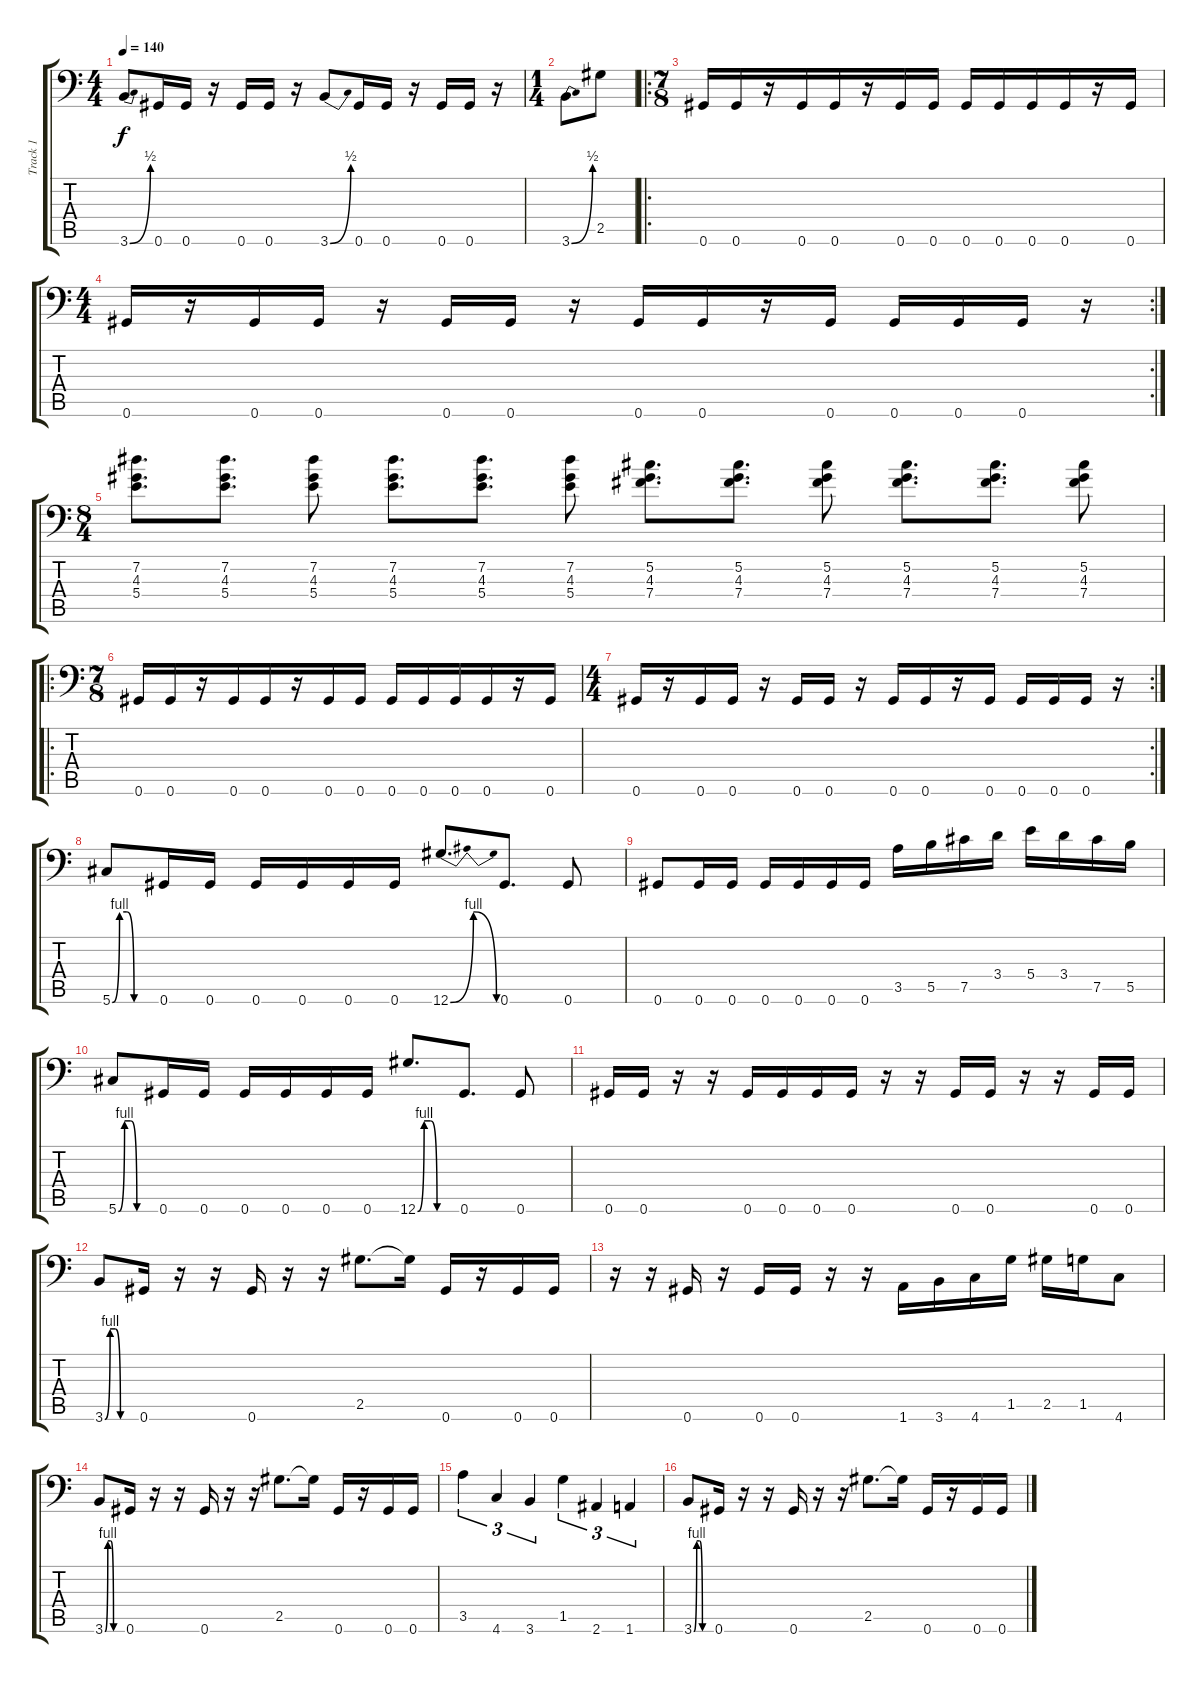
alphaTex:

\track ("Track 1" "Track 1") {instrument distortionguitar}
\staff {score tabs}
\tuning (Db4 Ab3 E3 B2 Gb2 Ab1) {hide}
\ts (4 4)
\tempo 140
\clef f4
\ks c
3.6{be (bend 0 0 60 2)}.8{dy f} 0.6.16 0.6.16 r.16 0.6.16 0.6.16 r.16 3.6{be (bend 0 0 60 2)}.8 0.6.16 0.6.16 r.16 0.6.16 0.6.16 r.16 |
\ts (1 4)
3.6{be (bend 0 0 60 2)}.8 2.5.8 |
\ro
\ts (7 8)
0.6.16 0.6.16 r.16 0.6.16 0.6.16 r.16 0.6.16 0.6.16 0.6.16 0.6.16 0.6.16 0.6.16 r.16 0.6.16 |
\rc 2
\ts (4 4)
0.6.16 r.16 0.6.16 0.6.16 r.16 0.6.16 0.6.16 r.16 0.6.16 0.6.16 r.16 0.6.16 0.6.16 0.6.16 0.6.16 r.16 |
\ts (8 4)
(7.2 4.3 5.4).8{d} (7.2 4.3 5.4).8{d} (7.2 4.3 5.4).8 (7.2 4.3 5.4).8{d} (7.2 4.3 5.4).8{d} (7.2 4.3 5.4).8 (5.2 4.3 7.4).8{d} (5.2 4.3 7.4).8{d} (5.2 4.3 7.4).8 (5.2 4.3 7.4).8{d} (5.2 4.3 7.4).8{d} (5.2 4.3 7.4).8 |
\ro
\ts (7 8)
0.6.16 0.6.16 r.16 0.6.16 0.6.16 r.16 0.6.16 0.6.16 0.6.16 0.6.16 0.6.16 0.6.16 r.16 0.6.16 |
\rc 2
\ts (4 4)
0.6.16 r.16 0.6.16 0.6.16 r.16 0.6.16 0.6.16 r.16 0.6.16 0.6.16 r.16 0.6.16 0.6.16 0.6.16 0.6.16 r.16 |
5.6{be (custom 0 0 10 4 20 4 30 0 60 0)}.8 0.6.16 0.6.16 0.6.16 0.6.16 0.6.16 0.6.16 12.6{be (bendrelease 0 0 10 4 20 4 60 0)}.8{d} 0.6.8{d} 0.6.8 |
0.6.8 0.6.16 0.6.16 0.6.16 0.6.16 0.6.16 0.6.16 3.5.16 5.5.16 7.5.16 3.4.16 5.4.16 3.4.16 7.5.16 5.5.16 |
5.6{be (custom 0 0 10 4 20 4 30 0 60 0)}.8 0.6.16 0.6.16 0.6.16 0.6.16 0.6.16 0.6.16 12.6{be (custom 0 0 10 4 20 4 30 0 60 0)}.8{d} 0.6.8{d} 0.6.8 |
0.6.16 0.6.16 r.16 r.16 0.6.16 0.6.16 0.6.16 0.6.16 r.16 r.16 0.6.16 0.6.16 r.16 r.16 0.6.16 0.6.16 |
3.6{be (custom 0 0 10 4 20 4 30 0 60 0)}.8 0.6.16 r.16 r.16 0.6.16 r.16 r.16 2.5.8{d} 2.5{t}.16 0.6.16 r.16 0.6.16 0.6.16 |
r.16 r.16 0.6.16 r.16 0.6.16 0.6.16 r.16 r.16 1.6.16 3.6.16 4.6.16 1.5.16 2.5.16 1.5.16 4.6.8 |
3.6{be (custom 0 0 10 4 20 4 30 0 60 0)}.8 0.6.16 r.16 r.16 0.6.16 r.16 r.16 2.5.8{d} 2.5{t}.16 0.6.16 r.16 0.6.16 0.6.16 |
3.5.4{tu (3 2)} 4.6.4{tu (3 2)} 3.6.4{tu (3 2)} 1.5.4{tu (3 2)} 2.6.4{tu (3 2)} 1.6.4{tu (3 2)} |
3.6{be (custom 0 0 10 4 20 4 30 0 60 0)}.8 0.6.16 r.16 r.16 0.6.16 r.16 r.16 2.5.8{d} 2.5{t}.16 0.6.16 r.16 0.6.16 0.6.16
